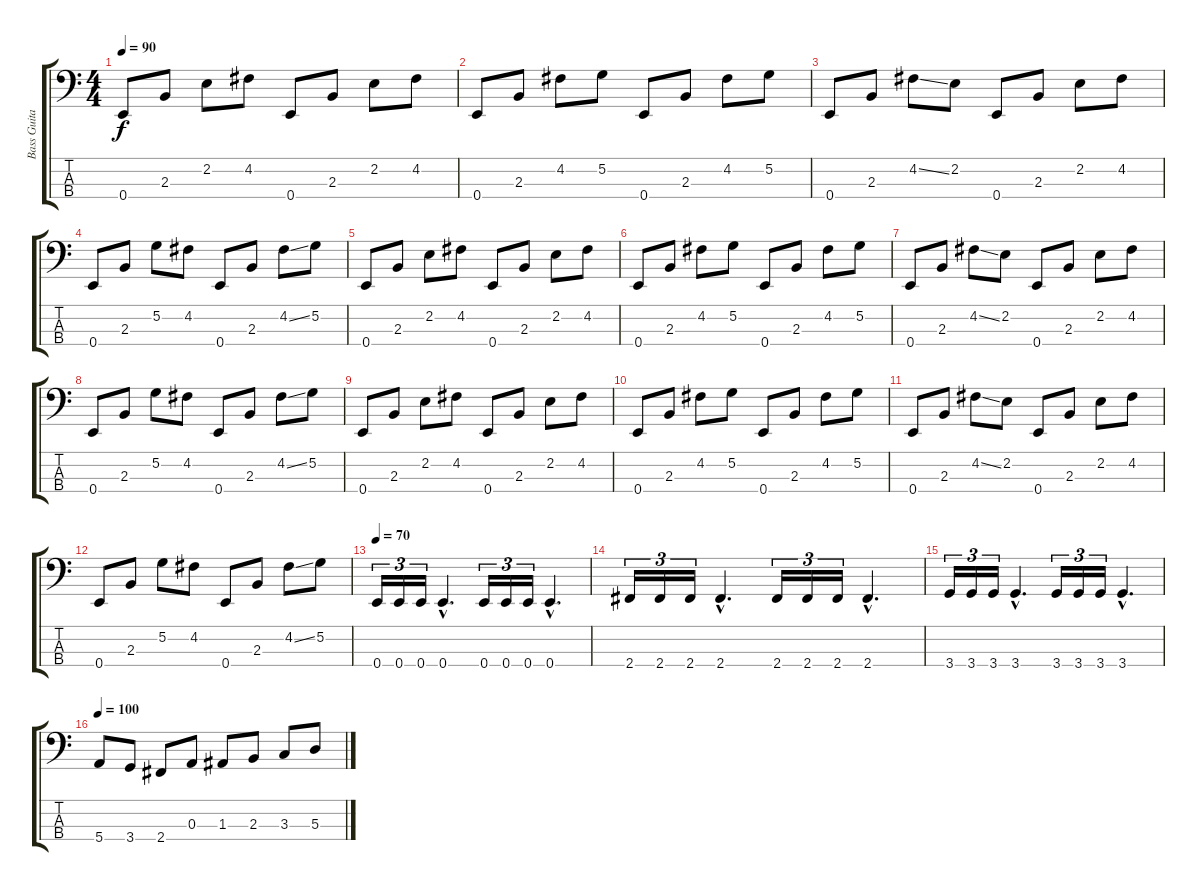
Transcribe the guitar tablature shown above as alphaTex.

\track ("Bass Guitar" "Bass Guita") {instrument electricbassfinger}
\staff {score tabs}
\tuning (G2 D2 A1 E1) {hide}
\ts (4 4)
\tempo 90
\clef f4
\ks c
0.4.8{dy f} 2.3.8 2.2.8 4.2.8 0.4.8 2.3.8 2.2.8 4.2.8 |
0.4.8 2.3.8 4.2.8 5.2.8 0.4.8 2.3.8 4.2.8 5.2.8 |
0.4.8 2.3.8 4.2{ss}.8 2.2.8 0.4.8 2.3.8 2.2.8 4.2.8 |
0.4.8 2.3.8 5.2.8 4.2.8 0.4.8 2.3.8 4.2{ss}.8 5.2.8 |
0.4.8 2.3.8 2.2.8 4.2.8 0.4.8 2.3.8 2.2.8 4.2.8 |
0.4.8 2.3.8 4.2.8 5.2.8 0.4.8 2.3.8 4.2.8 5.2.8 |
0.4.8 2.3.8 4.2{ss}.8 2.2.8 0.4.8 2.3.8 2.2.8 4.2.8 |
0.4.8 2.3.8 5.2.8 4.2.8 0.4.8 2.3.8 4.2{ss}.8 5.2.8 |
0.4.8 2.3.8 2.2.8 4.2.8 0.4.8 2.3.8 2.2.8 4.2.8 |
0.4.8 2.3.8 4.2.8 5.2.8 0.4.8 2.3.8 4.2.8 5.2.8 |
0.4.8 2.3.8 4.2{ss}.8 2.2.8 0.4.8 2.3.8 2.2.8 4.2.8 |
0.4.8 2.3.8 5.2.8 4.2.8 0.4.8 2.3.8 4.2{ss}.8 5.2.8 |
\tempo 70
0.4.16{tu (3 2)} 0.4.16{tu (3 2)} 0.4.16{tu (3 2)} 0.4{hac}.4{d} 0.4.16{tu (3 2)} 0.4.16{tu (3 2)} 0.4.16{tu (3 2)} 0.4{hac}.4{d} |
2.4.16{tu (3 2)} 2.4.16{tu (3 2)} 2.4.16{tu (3 2)} 2.4{hac}.4{d} 2.4.16{tu (3 2)} 2.4.16{tu (3 2)} 2.4.16{tu (3 2)} 2.4{hac}.4{d} |
3.4.16{tu (3 2)} 3.4.16{tu (3 2)} 3.4.16{tu (3 2)} 3.4{hac}.4{d} 3.4.16{tu (3 2)} 3.4.16{tu (3 2)} 3.4.16{tu (3 2)} 3.4{hac}.4{d} |
\tempo 100
5.4.8 3.4.8 2.4.8 0.3.8 1.3.8 2.3.8 3.3.8 5.3{ss}.8
